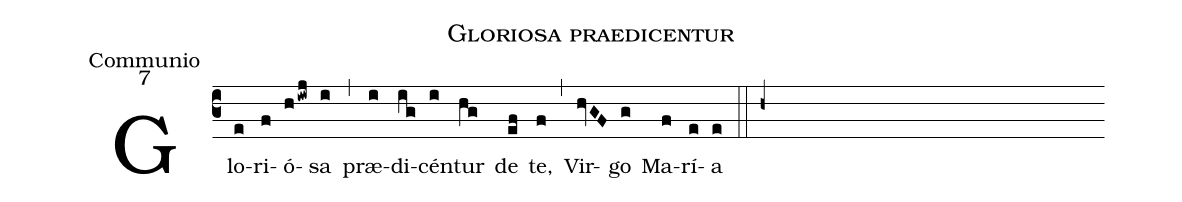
name:Gloriosa praedicentur;
office-part:Communio;
mode:7;
%%
(c3) Glo(e)ri(f)ó(hiwj)sa(i) (,) præ(i)di(ig)cén(i)tur(hg) de(ef) te,(f) (,) Vir(hvGF)go(g) Ma(f)rí(e)a(e) (::h+)
